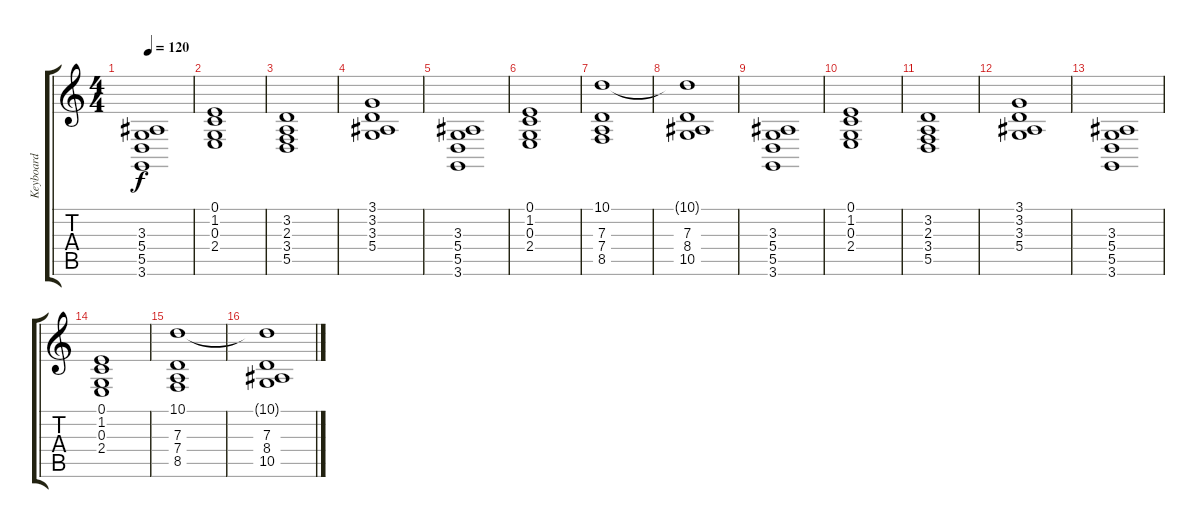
\track ("Keyboard" "Keyboard") {instrument violin}
\staff {score tabs}
\tuning (E4 B3 G3 D3 A2 E2) {hide}
\ts (4 4)
\tempo 120
\clef g2
\ks c
(3.3 5.4 5.5 3.6).1{dy f} |
(0.1 1.2 0.3 2.4).1 |
(3.2 2.3 3.4 5.5).1 |
(3.1 3.2 3.3 5.4).1 |
(3.3 5.4 5.5 3.6).1 |
(0.1 1.2 0.3 2.4).1 |
(10.1 7.3 7.4 8.5).1 |
(10.1{t} 7.3 8.4 10.5).1 |
(3.3 5.4 5.5 3.6).1{instrument stringensemble1} |
(0.1 1.2 0.3 2.4).1 |
(3.2 2.3 3.4 5.5).1 |
(3.1 3.2 3.3 5.4).1 |
(3.3 5.4 5.5 3.6).1 |
(0.1 1.2 0.3 2.4).1 |
(10.1 7.3 7.4 8.5).1 |
(10.1{t} 7.3 8.4 10.5).1
